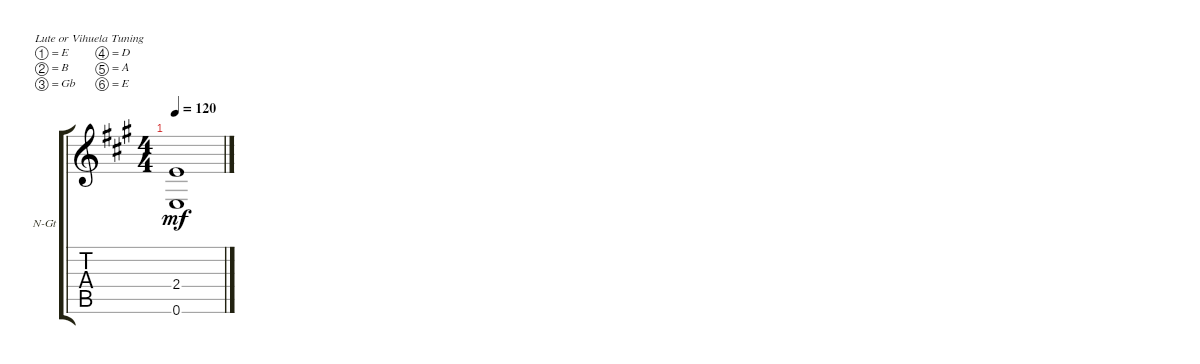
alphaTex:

\defaultSystemsLayout 4
\bracketExtendMode groupsimilarinstruments
\firstSystemTrackNameOrientation horizontal
\otherSystemsTrackNameOrientation horizontal
\track ("Nylon Guitar" "N-Gt") {instrument acousticguitarnylon}
\staff {score tabs}
\tuning (E4 B3 Gb3 D3 A2 E2)
\ts (4 4)
\tempo 120
\clef g2
\ks a
(2.4 0.6).1{dy mf}
